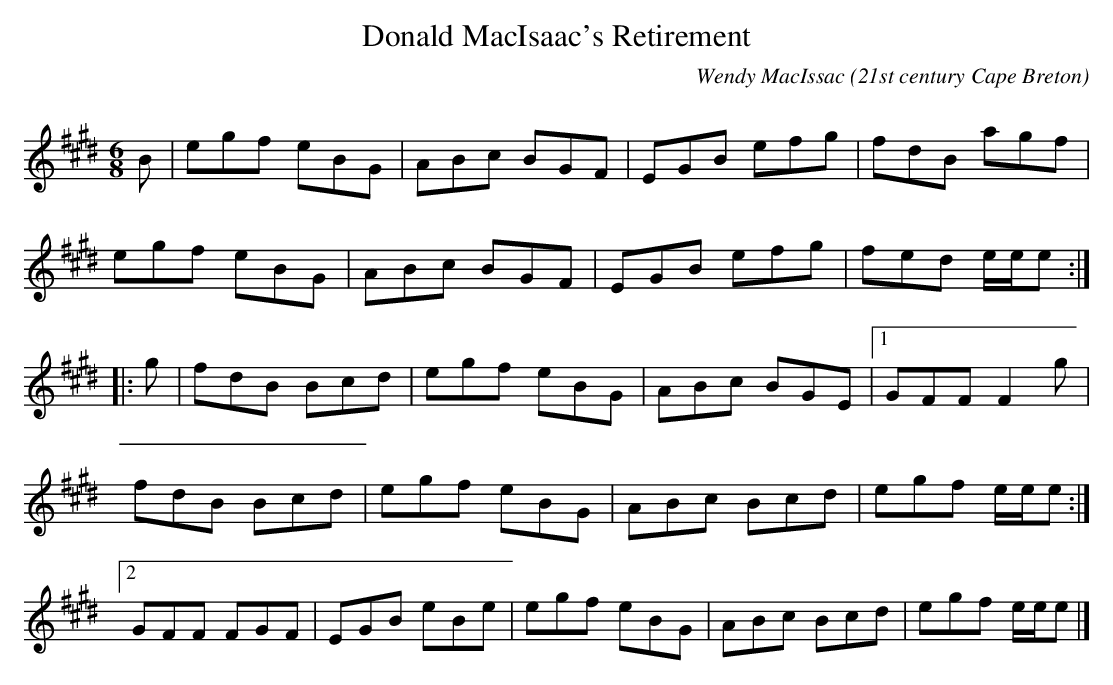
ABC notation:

X:1
T:Donald MacIsaac's Retirement
C:Wendy MacIssac
O:21st century Cape Breton
Q:300
L:1/8
M:6/8
K:E
B|egf eBG|ABc BGF|EGB efg|fdB agf|
egf eBG|ABc BGF|EGB efg|fed e/e/e:|
|:g|fdB Bcd|egf eBG|ABc BGE|[1GFF F2 g|
fdB Bcd|egf eBG|ABc Bcd|egf e/e/e:|
[2GFF FGF|EGB eBe|egf eBG|ABc Bcd|egf e/e/e|]
